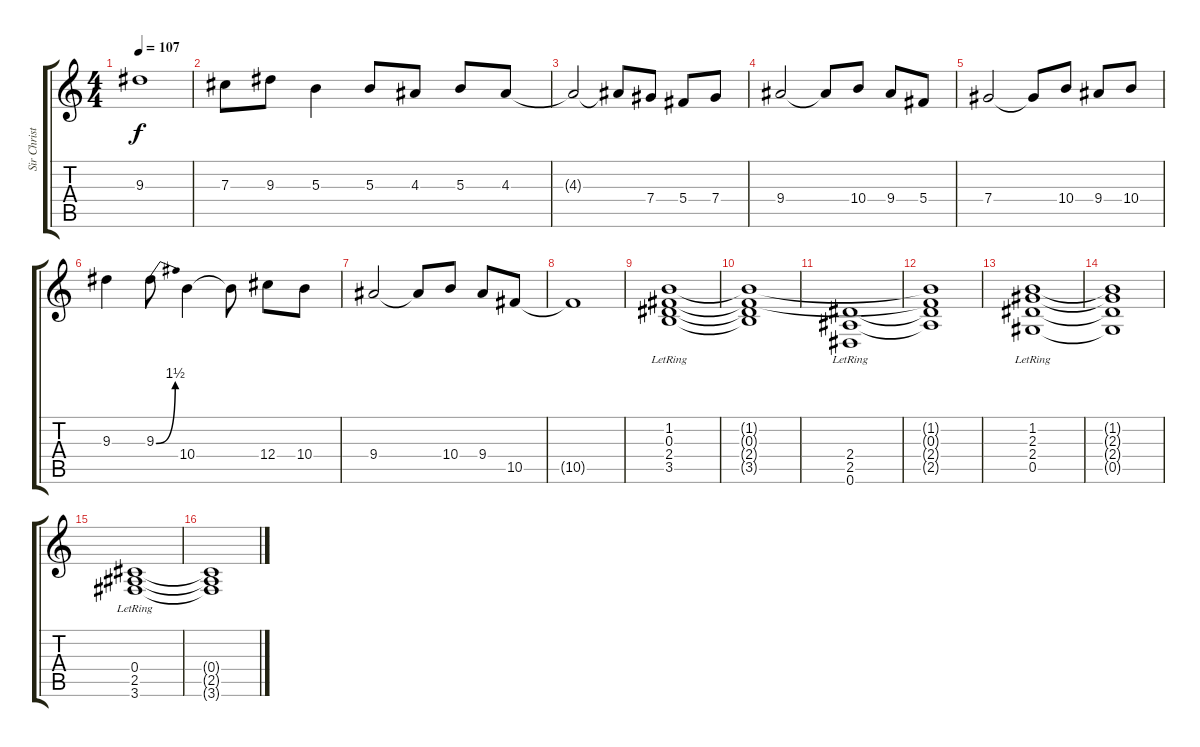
\track ("Sir Christus 2#" "Sir Christ") {instrument distortionguitar}
\staff {score tabs}
\tuning (Eb4 Bb3 Gb3 Db3 Ab2 Eb2) {hide}
\ts (4 4)
\tempo 107
\clef g2
\ks c
9.3{t}.1{dy f} |
7.3.8 9.3.8 5.3.4 5.3.8 4.3.8 5.3.8 4.3.8 |
4.3{t}.2 4.3{t}.8 7.4.8 5.4.8 7.4.8 |
9.4.2 9.4{t}.8 10.4.8 9.4.8 5.4.8 |
7.4.2 7.4{t}.8 10.4.8 9.4.8 10.4.8 |
9.3.4 9.3{be (bend 0 0 60 6)}.8 10.4.4 10.4{t}.8 12.4.8 10.4.8 |
9.4.2 9.4{t}.8 10.4.8 9.4.8 10.5.8 |
10.5{t}.1 |
(1.2{lr} 0.3{lr} 2.4{lr} 3.5{lr}).1 |
(1.2{t} 0.3{t} 2.4{t} 3.5{t}).1 |
(2.4{lr} 2.5{lr} 0.6{lr}).1 |
(1.2{t} 0.3{t} 2.4{t} 2.5{t}).1 |
(1.2 2.3{lr} 2.4{lr} 0.5).1 |
(1.2{t} 2.3{t} 2.4{t} 0.5{t}).1 |
(0.4{lr} 2.5{lr} 3.6{lr}).1 |
(0.4{t} 2.5{t} 3.6{t}).1
